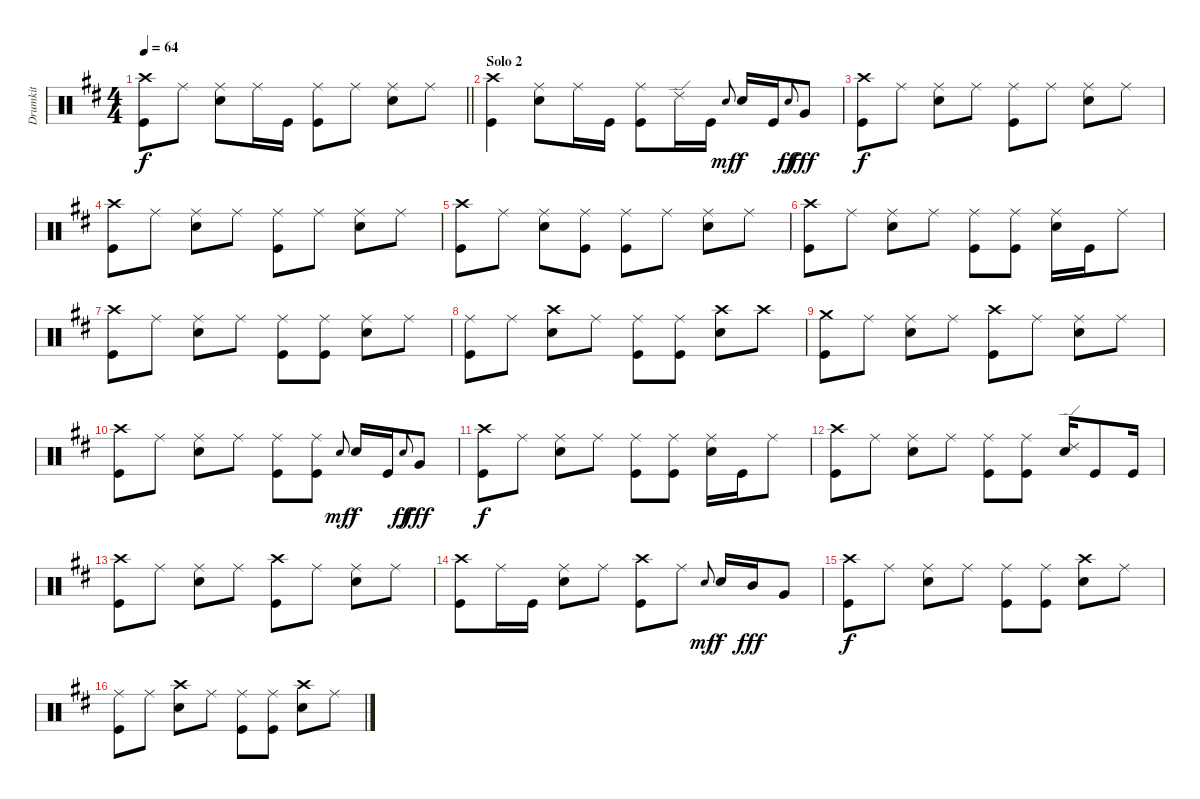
\track ("Drumkit" "Drumkit") {instrument percussion}
\staff {score}
\articulation defaults
\ts (4 4)
\tempo 64
\clef neutral
\barLineRight lightlight
\ks d
("Kick (hit)" "Crash high (hit)").8{dy f} "Ride (middle)".8 ("Snare (hit) 2" "Ride (middle)").8 "Ride (middle)".16 "Kick (hit)".16 ("Kick (hit)" "Ride (middle)").8 "Ride (middle)".8 ("Ride (middle)" "Snare (hit) 2").8 "Ride (middle)".8 |
\section ("" "Solo 2")
("Kick (hit)" "Crash high (hit)").4 ("Snare (hit) 2" "Ride (middle)").8 "Ride (middle)".16 "Kick (hit)".16 ("Ride (middle)" "Kick (hit)").8 "Ride (edge) 2".16 "Kick (hit)".16 "Snare (hit)".8{gr onbeat dy mf} "Snare (hit) 2".16{dy f} "Kick (hit)".16 "Snare (hit)".8{gr onbeat dy ff} "Very Low Tom (hit)".8{dy fff} |
("Crash high (hit)" "Kick (hit)").8{dy f} "Ride (middle)".8 ("Ride (middle)" "Snare (hit) 2").8 "Ride (middle)".8 ("Ride (middle)" "Kick (hit)").8 "Ride (middle)".8 ("Ride (middle)" "Snare (hit) 2").8 "Ride (middle)".8 |
("Kick (hit)" "Crash high (hit)").8 "Ride (middle)".8 ("Ride (middle)" "Snare (hit) 2").8 "Ride (middle)".8 ("Ride (middle)" "Kick (hit)").8 "Ride (middle)".8 ("Ride (middle)" "Snare (hit) 2").8 "Ride (middle)".8 |
("Kick (hit)" "Crash high (hit)").8 "Ride (middle)".8 ("Ride (middle)" "Snare (hit) 2").8 ("Ride (middle)" "Kick (hit)").8 ("Ride (middle)" "Kick (hit)").8 "Ride (middle)".8 ("Ride (middle)" "Snare (hit) 2").8 "Ride (middle)".8 |
("Kick (hit)" "Crash high (hit)").8 "Ride (middle)".8 ("Ride (middle)" "Snare (hit) 2").8 "Ride (middle)".8 ("Ride (middle)" "Kick (hit)").8 ("Ride (middle)" "Kick (hit)").8 ("Snare (hit) 2" "Ride (middle)").16 "Kick (hit)".16 "Ride (middle)".8 |
("Crash high (hit)" "Kick (hit)").8 "Ride (middle)".8 ("Ride (middle)" "Snare (hit) 2").8 "Ride (middle)".8 ("Ride (middle)" "Kick (hit)").8 ("Ride (middle)" "Kick (hit)").8 ("Ride (middle)" "Snare (hit) 2").8 "Ride (middle)".8 |
("Ride (middle)" "Kick (hit)").8 "Ride (middle)".8 ("Snare (hit) 2" "Crash high (hit)").8 "Ride (middle)".8 ("Ride (middle)" "Kick (hit)").8 ("Ride (middle)" "Kick (hit)").8 ("Snare (hit) 2" "Crash high (hit)").8 "Crash high (hit)".8 |
("Kick (hit)" "Crash medium (hit)").8 "Ride (middle)".8 ("Ride (middle)" "Snare (hit) 2").8 "Ride (middle)".8 ("Kick (hit)" "Crash high (hit)").8 "Ride (middle)".8 ("Ride (middle)" "Snare (hit) 2").8 "Ride (middle)".8 |
("Kick (hit)" "Crash high (hit)").8 "Ride (middle)".8 ("Ride (middle)" "Snare (hit) 2").8 "Ride (middle)".8 ("Kick (hit)" "Ride (middle)").8 ("Kick (hit)" "Ride (middle)").8 "Snare (hit)".8{gr onbeat dy mf} "Snare (hit) 2".16{dy f} "Kick (hit)".16 "Snare (hit)".8{gr onbeat dy ff} "Very Low Tom (hit)".8{dy fff} |
("Crash high (hit)" "Kick (hit)").8{dy f} "Ride (middle)".8 ("Ride (middle)" "Snare (hit) 2").8 "Ride (middle)".8 ("Ride (middle)" "Kick (hit)").8 ("Ride (middle)" "Kick (hit)").8 ("Ride (middle)" "Snare (hit) 2").16 "Kick (hit)".16 "Ride (middle)".8 |
("Kick (hit)" "Crash high (hit)").8 "Ride (middle)".8 ("Ride (middle)" "Snare (hit) 2").8 "Ride (middle)".8 ("Ride (middle)" "Kick (hit)").8 ("Ride (middle)" "Kick (hit)").8 ("Snare (hit) 2" "Ride (edge) 2").16 "Kick (hit)".8 "Kick (hit)".16 |
("Kick (hit)" "Crash high (hit)").8 "Ride (middle)".8 ("Ride (middle)" "Snare (hit) 2").8 "Ride (middle)".8 ("Kick (hit)" "Crash high (hit)").8 "Ride (middle)".8 ("Ride (middle)" "Snare (hit) 2").8 "Ride (middle)".8 |
("Kick (hit)" "Crash high (hit)").8 "Ride (middle)".16 "Kick (hit)".16 ("Ride (middle)" "Snare (hit) 2").8 "Ride (middle)".8 ("Kick (hit)" "Crash high (hit)").8 "Ride (middle)".8 "Snare (hit)".8{gr onbeat dy mf} "Snare (hit) 2".16{dy f} "Mid Tom (hit)".16{dy fff} "Very Low Tom (hit)".8 |
("Crash high (hit)" "Kick (hit)").8{dy f} "Ride (middle)".8 ("Ride (middle)" "Snare (hit) 2").8 "Ride (middle)".8 ("Ride (middle)" "Kick (hit)").8 ("Ride (middle)" "Kick (hit)").8 ("Snare (hit) 2" "Crash high (hit)").8 "Ride (middle)".8 |
("Kick (hit)" "Ride (middle)").8 "Ride (middle)".8 ("Snare (hit) 2" "Crash high (hit)").8 "Ride (middle)".8 ("Ride (middle)" "Kick (hit)").8 ("Ride (middle)" "Kick (hit)").8 ("Snare (hit) 2" "Crash high (hit)").8 "Ride (middle)".8
